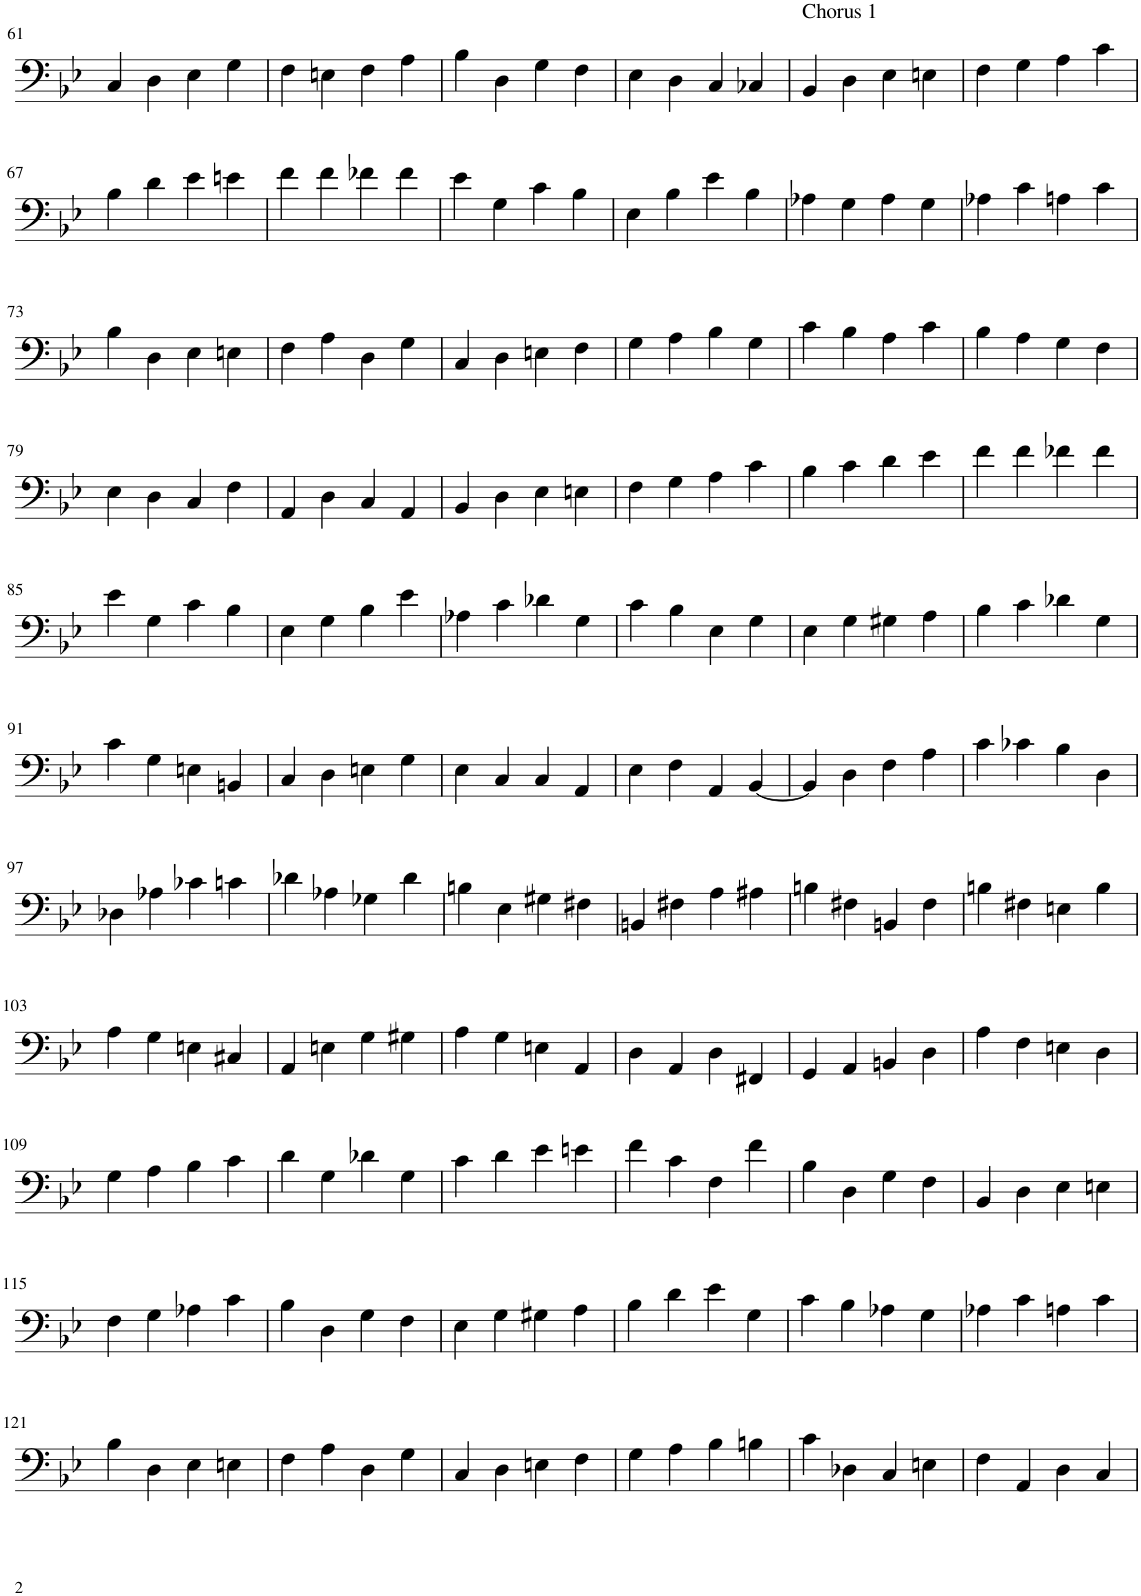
**kern
*part1
*staff1
*I"Piano
*I'Pno.
!!LO:PB:g=z
*clefF4
*k[b-e-]
*M4/4
=61
4C/
4D\
4E-\
4G\
=62
4F\
4En\
4F\
4A\
=63
4B-\
4D\
4G\
4F\
=64
4E-\
4D\
4C/
4C-X/
=65
!LO:TX:a:t=Chorus 1
4BB-/
4D\
4E-\
4En\
=66
4F\
4G\
4A\
4c\
!!LO:LB:g=z
=67
4B-\
4d\
4e-\
4en\
=68
4f\
4f\
4f-X\
4f-\
=69
4e-\
4G\
4c\
4B-\
=70
4E-\
4B-\
4e-\
4B-\
=71
4A-X\
4G\
4A-\
4G\
=72
4A-X\
4c\
4An\
4c\
!!LO:LB:g=z
=73
4B-\
4D\
4E-\
4En\
=74
4F\
4A\
4D\
4G\
=75
4C/
4D\
4En\
4F\
=76
4G\
4A\
4B-\
4G\
=77
4c\
4B-\
4A\
4c\
=78
4B-\
4A\
4G\
4F\
!!LO:LB:g=z
=79
4E-\
4D\
4C/
4F\
=80
4AA/
4D\
4C/
4AA/
=81
4BB-/
4D\
4E-\
4En\
=82
4F\
4G\
4A\
4c\
=83
4B-\
4c\
4d\
4e-\
=84
4f\
4f\
4f-X\
4f-\
!!LO:LB:g=z
=85
4e-\
4G\
4c\
4B-\
=86
4E-\
4G\
4B-\
4e-\
=87
4A-X\
4c\
4d-X\
4G\
=88
4c\
4B-\
4E-\
4G\
=89
4E-\
4G\
4G#X\
4A\
=90
4B-\
4c\
4d-X\
4G\
!!LO:LB:g=z
=91
4c\
4G\
4En\
4BBn/
=92
4C/
4D\
4En\
4G\
=93
4E-\
4C/
4C/
4AA/
=94
4E-\
4F\
4AA/
[4BB-/
=95
4BB-/]
4D\
4F\
4A\
=96
4c\
4c-X\
4B-\
4D\
!!LO:LB:g=z
=97
4D-X\
4A-X\
4c-X\
4cn\
=98
4d-X\
4A-X\
4G-X\
4d-\
=99
4Bn\
4E-\
4G#X\
4F#X\
=100
4BBn/
4F#X\
4A\
4A#X\
=101
4Bn\
4F#X\
4BBn/
4F#\
=102
4Bn\
4F#X\
4En\
4B\
!!LO:LB:g=z
=103
4A\
4G\
4En\
4C#X/
=104
4AA/
4En\
4G\
4G#X\
=105
4A\
4G\
4En\
4AA/
=106
4D\
4AA/
4D\
4FF#X/
=107
4GG/
4AA/
4BBn/
4D\
=108
4A\
4F\
4En\
4D\
!!LO:LB:g=z
=109
4G\
4A\
4B-\
4c\
=110
4d\
4G\
4d-X\
4G\
=111
4c\
4d\
4e-\
4en\
=112
4f\
4c\
4F\
4f\
=113
4B-\
4D\
4G\
4F\
=114
4BB-/
4D\
4E-\
4En\
!!LO:LB:g=z
=115
4F\
4G\
4A-X\
4c\
=116
4B-\
4D\
4G\
4F\
=117
4E-\
4G\
4G#X\
4A\
=118
4B-\
4d\
4e-\
4G\
=119
4c\
4B-\
4A-X\
4G\
=120
4A-X\
4c\
4An\
4c\
!!LO:LB:g=z
=121
4B-\
4D\
4E-\
4En\
=122
4F\
4A\
4D\
4G\
=123
4C/
4D\
4En\
4F\
=124
4G\
4A\
4B-\
4Bn\
=125
4c\
4D-X\
4C/
4En\
=126
4F\
4AA/
4D\
4C/
=
*-
